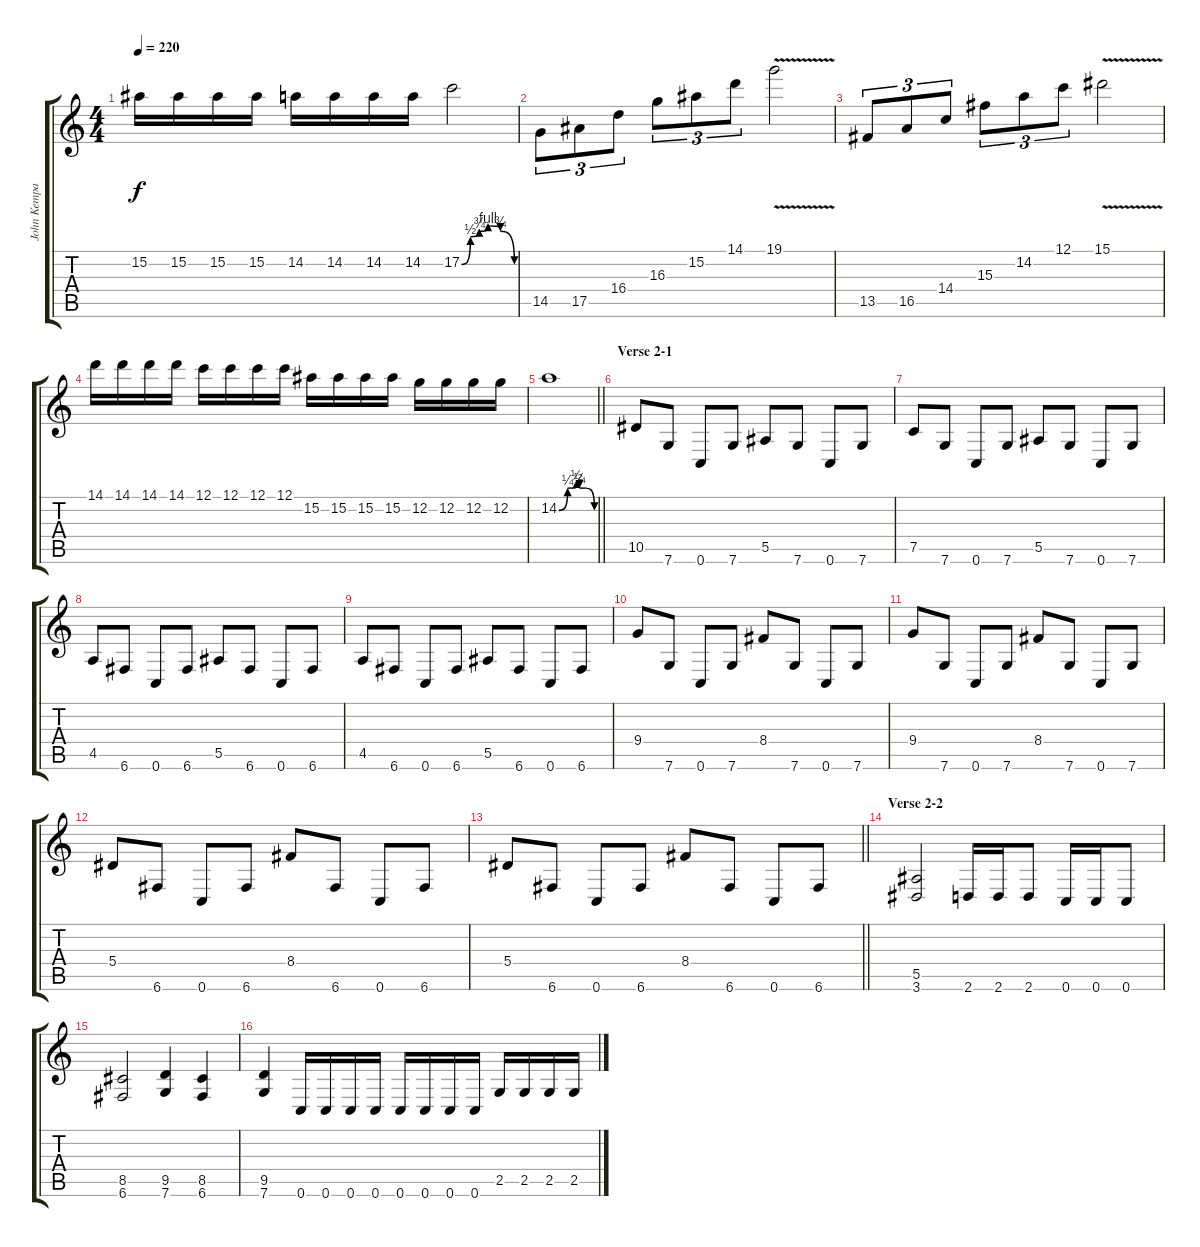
\track ("John Kempainen" "John Kempa") {instrument distortionguitar}
\staff {score tabs}
\tuning (C4 G3 Eb3 Bb2 F2 C2) {hide}
\ts (4 4)
\tempo 220
\clef g2
\ks c
15.2.16{dy f} 15.2.16 15.2.16 15.2.16 14.2.16 14.2.16 14.2.16 14.2.16 17.2{be (custom 0 0 10 2 20 3 30 4 44 3 60 0)}.2 |
14.5.8{tu (3 2)} 17.5.8{tu (3 2)} 16.4.8{tu (3 2)} 16.3.8{tu (3 2)} 15.2.8{tu (3 2)} 14.1.8{tu (3 2)} 19.1{v}.2 |
13.5.8{tu (3 2)} 16.5.8{tu (3 2)} 14.4.8{tu (3 2)} 15.3.8{tu (3 2)} 14.2.8{tu (3 2)} 12.1.8{tu (3 2)} 15.1{v}.2 |
14.1.16 14.1.16 14.1.16 14.1.16 12.1.16 12.1.16 12.1.16 12.1.16 15.2.16 15.2.16 15.2.16 15.2.16 12.2.16 12.2.16 12.2.16 12.2.16 |
\barLineRight lightlight
14.2{be (custom 0 0 15 1 24 1 30 2 35 1 45 1 60 0)}.1 |
\section ("" "Verse 2-1")
10.5.8 7.6.8 0.6.8 7.6.8 5.5.8 7.6.8 0.6.8 7.6.8 |
7.5.8 7.6.8 0.6.8 7.6.8 5.5.8 7.6.8 0.6.8 7.6.8 |
4.5.8 6.6.8 0.6.8 6.6.8 5.5.8 6.6.8 0.6.8 6.6.8 |
4.5.8 6.6.8 0.6.8 6.6.8 5.5.8 6.6.8 0.6.8 6.6.8 |
9.4.8 7.6.8 0.6.8 7.6.8 8.4.8 7.6.8 0.6.8 7.6.8 |
9.4.8 7.6.8 0.6.8 7.6.8 8.4.8 7.6.8 0.6.8 7.6.8 |
5.4.8 6.6.8 0.6.8 6.6.8 8.4.8 6.6.8 0.6.8 6.6.8 |
\barLineRight lightlight
5.4.8 6.6.8 0.6.8 6.6.8 8.4.8 6.6.8 0.6.8 6.6.8 |
\section ("" "Verse 2-2")
(5.5 3.6).2 2.6.16 2.6.16 2.6.8 0.6.16 0.6.16 0.6.8 |
(8.5 6.6).2 (9.5 7.6).4 (8.5 6.6).4 |
(9.5 7.6).4 0.6.16 0.6.16 0.6.16 0.6.16 0.6.16 0.6.16 0.6.16 0.6.16 2.5.16 2.5.16 2.5.16 2.5.16
